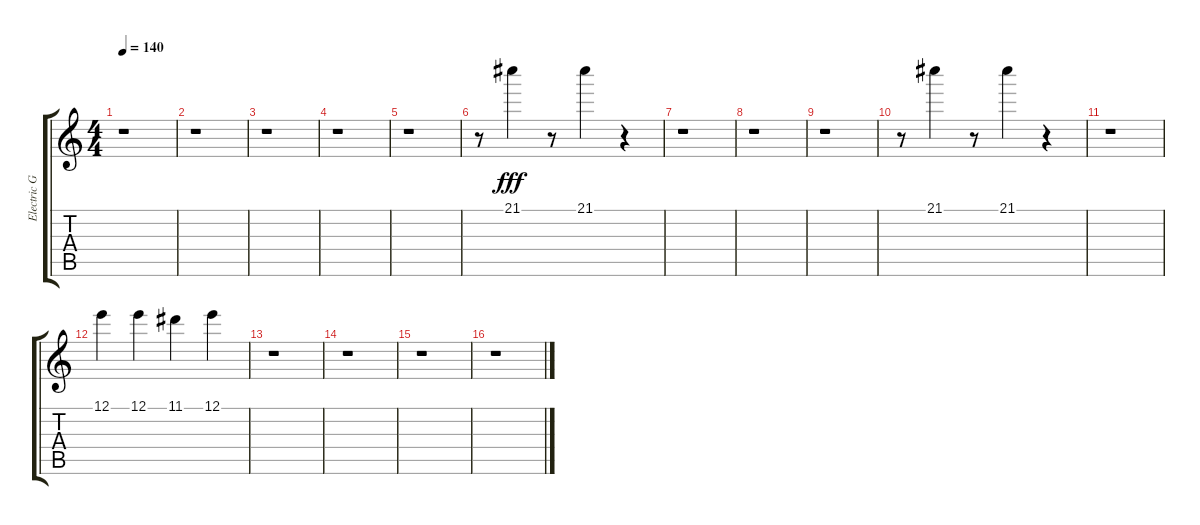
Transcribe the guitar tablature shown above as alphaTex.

\track ("Electric Guitar 1" "Electric G") {instrument distortionguitar}
\staff {score tabs}
\tuning (E4 B3 G3 D3 A2 E2) {hide}
\ts (4 4)
\tempo 140
\clef g2
\ks c
r.1{dy f} |
r.1 |
r.1 |
r.1 |
r.1 |
r.8 21.1.4{dy fff} r.8 21.1.4 r.4 |
r.1 |
r.1 |
r.1 |
r.8 21.1.4 r.8 21.1.4 r.4 |
r.1 |
12.1.4 12.1.4 11.1.4 12.1.4 |
r.1 |
r.1 |
r.1 |
r.1
